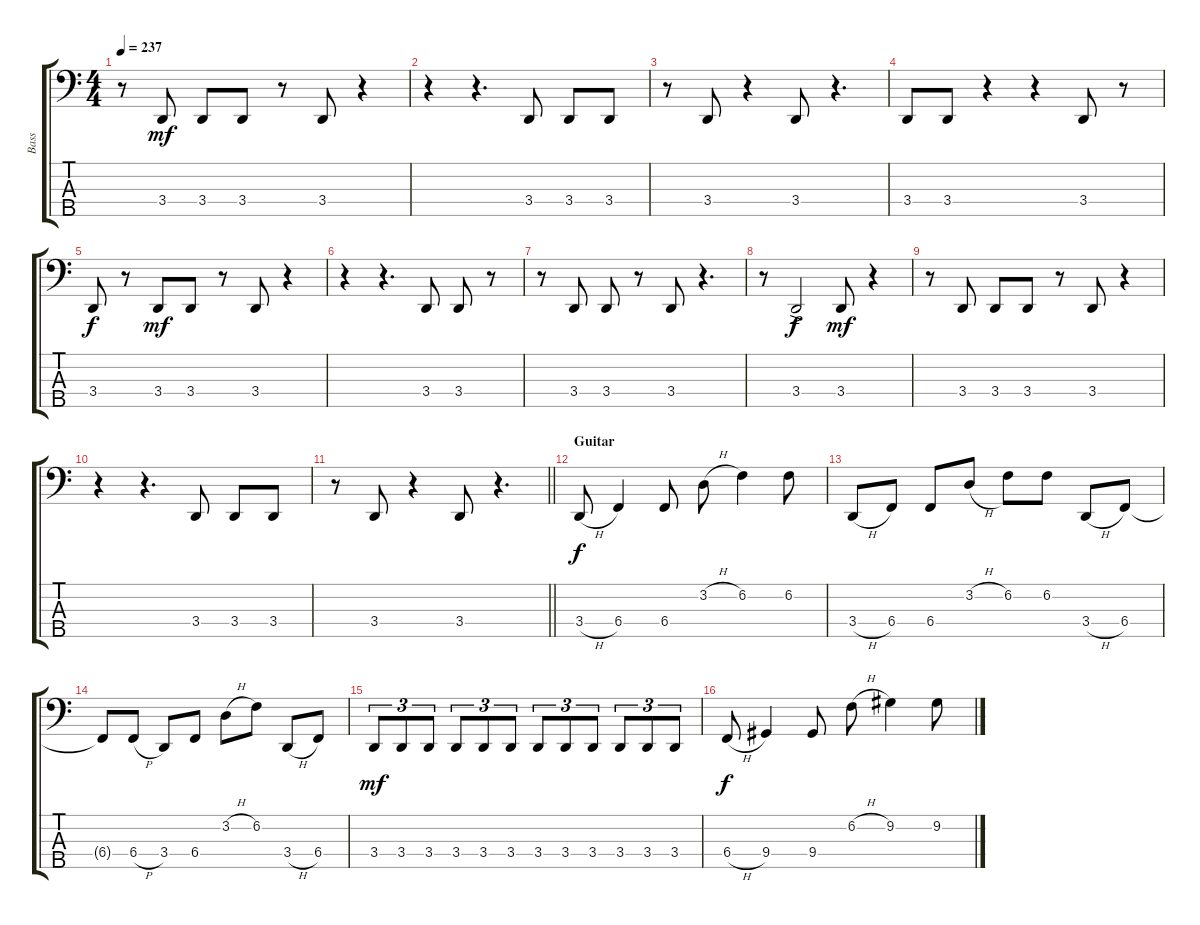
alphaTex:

\track ("Bass" "Bass") {instrument electricbassfinger}
\staff {score tabs}
\tuning (E2 B1 Gb1 B0 Ab0) {hide}
\ts (4 4)
\tempo 237
\clef f4
\ks c
r.8{dy mf} 3.4.8 3.4.8 3.4.8 r.8 3.4.8 r.4 |
r.4 r.4{d} 3.4.8 3.4.8 3.4.8 |
r.8 3.4.8 r.4 3.4.8 r.4{d} |
3.4.8 3.4.8 r.4 r.4 3.4.8 r.8 |
3.4.8{dy f} r.8 3.4.8{dy mf} 3.4.8 r.8 3.4.8 r.4 |
r.4 r.4{d} 3.4.8 3.4.8 r.8 |
r.8 3.4.8 3.4.8 r.8 3.4.8 r.4{d} |
r.8 3.4{ac}.2{dy f} 3.4.8{dy mf} r.4 |
r.8 3.4.8 3.4.8 3.4.8 r.8 3.4.8 r.4 |
r.4 r.4{d} 3.4.8 3.4.8 3.4.8 |
\barLineRight lightlight
r.8 3.4.8 r.4 3.4.8 r.4{d} |
\section ("" "Guitar")
3.4{h}.8{dy f} 6.4.4 6.4.8 3.2{h}.8 6.2.4 6.2.8 |
3.4{h}.8 6.4.8 6.4.8 3.2{h}.8 6.2.8 6.2.8 3.4{h}.8 6.4.8 |
6.4{t}.8 6.4{h}.8 3.4.8 6.4.8 3.2{h}.8 6.2.8 3.4{h}.8 6.4.8 |
3.4.8{tu (3 2) dy mf} 3.4.8{tu (3 2)} 3.4.8{tu (3 2)} 3.4.8{tu (3 2)} 3.4.8{tu (3 2)} 3.4.8{tu (3 2)} 3.4.8{tu (3 2)} 3.4.8{tu (3 2)} 3.4.8{tu (3 2)} 3.4.8{tu (3 2)} 3.4.8{tu (3 2)} 3.4.8{tu (3 2)} |
6.4{h}.8{dy f} 9.4.4 9.4.8 6.2{h}.8 9.2.4 9.2.8
